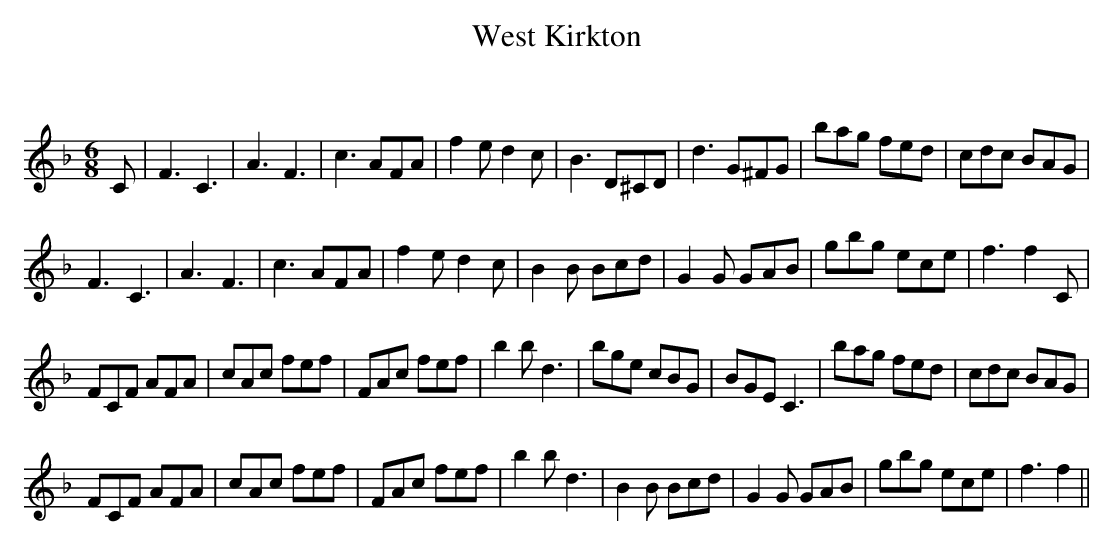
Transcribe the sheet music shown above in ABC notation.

X:1
T: West Kirkton
C:
Q:180
K:F
M:6/8
L:1/16
C2|F6 C6|A6 F6|c6 A2F2A2|f4e2 d4c2|B6 D2^C2D2|d6 G2^F2G2|b2a2g2 f2e2d2|c2d2c2 B2A2G2|
F6 C6|A6 F6|c6 A2F2A2|f4e2 d4c2|B4B2 B2c2d2|G4G2 G2A2B2|g2b2g2 e2c2e2|f6 f4C2|
F2C2F2 A2F2A2|c2A2c2 f2e2f2|F2A2c2 f2e2f2|b4b2 d6|b2g2e2 c2B2G2|B2G2E2 C6|b2a2g2 f2e2d2|c2d2c2 B2A2G2|
F2C2F2 A2F2A2|c2A2c2 f2e2f2|F2A2c2 f2e2f2|b4b2 d6|B4B2 B2c2d2|G4G2 G2A2B2|g2b2g2 e2c2e2|f6 f4||
